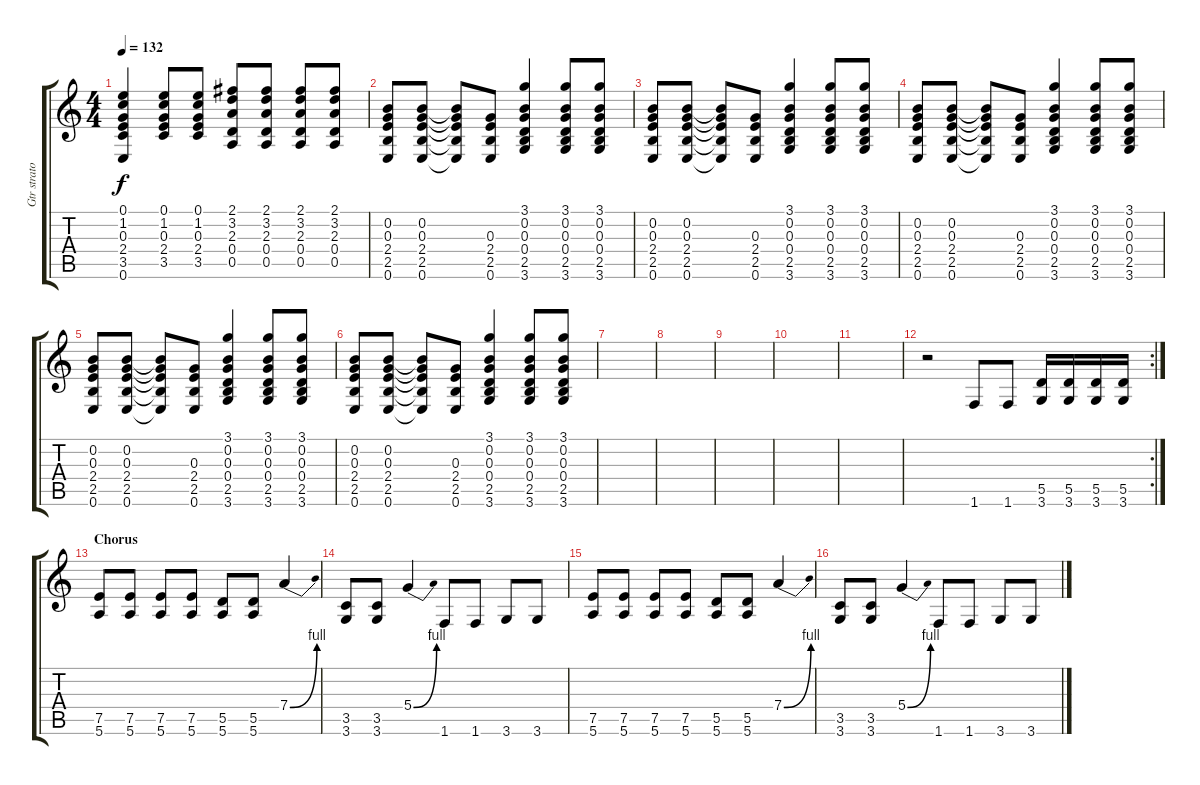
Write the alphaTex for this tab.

\track ("Gtr strato disto" "Gtr strato") {instrument distortionguitar}
\staff {score tabs}
\tuning (E4 B3 G3 D3 A2 E2) {hide}
\ts (4 4)
\tempo 132
\clef g2
\ks c
(0.1 1.2 0.3 2.4 3.5 0.6).4{dy f} (0.1 1.2 0.3 2.4 3.5).8 (0.1 1.2 0.3 2.4 3.5).8 (2.1 3.2 2.3 0.4 0.5).8 (2.1 3.2 2.3 0.4 0.5).8 (2.1 3.2 2.3 0.4 0.5).8 (2.1 3.2 2.3 0.4 0.5).8 |
(0.2 0.3 2.4 2.5 0.6).8 (0.2 0.3 2.4 2.5 0.6).8 (0.2{t} 0.3{t} 2.4{t} 2.5{t} 0.6{t}).8 (0.3 2.4 2.5 0.6).8 (3.1 0.2 0.3 0.4 2.5 3.6).4 (3.1 0.2 0.3 0.4 2.5 3.6).8 (3.1 0.2 0.3 0.4 2.5 3.6).8 |
(0.2 0.3 2.4 2.5 0.6).8 (0.2 0.3 2.4 2.5 0.6).8 (0.2{t} 0.3{t} 2.4{t} 2.5{t} 0.6{t}).8 (0.3 2.4 2.5 0.6).8 (3.1 0.2 0.3 0.4 2.5 3.6).4 (3.1 0.2 0.3 0.4 2.5 3.6).8 (3.1 0.2 0.3 0.4 2.5 3.6).8 |
(0.2 0.3 2.4 2.5 0.6).8 (0.2 0.3 2.4 2.5 0.6).8 (0.2{t} 0.3{t} 2.4{t} 2.5{t} 0.6{t}).8 (0.3 2.4 2.5 0.6).8 (3.1 0.2 0.3 0.4 2.5 3.6).4 (3.1 0.2 0.3 0.4 2.5 3.6).8 (3.1 0.2 0.3 0.4 2.5 3.6).8 |
(0.2 0.3 2.4 2.5 0.6).8 (0.2 0.3 2.4 2.5 0.6).8 (0.2{t} 0.3{t} 2.4{t} 2.5{t} 0.6{t}).8 (0.3 2.4 2.5 0.6).8 (3.1 0.2 0.3 0.4 2.5 3.6).4 (3.1 0.2 0.3 0.4 2.5 3.6).8 (3.1 0.2 0.3 0.4 2.5 3.6).8 |
(0.2 0.3 2.4 2.5 0.6).8 (0.2 0.3 2.4 2.5 0.6).8 (0.2{t} 0.3{t} 2.4{t} 2.5{t} 0.6{t}).8 (0.3 2.4 2.5 0.6).8 (3.1 0.2 0.3 0.4 2.5 3.6).4 (3.1 0.2 0.3 0.4 2.5 3.6).8 (3.1 0.2 0.3 0.4 2.5 3.6).8 |
|
|
|
|
|
\rc 2
r.2 1.6.8 1.6.8 (5.5 3.6).16 (5.5 3.6).16 (5.5 3.6).16 (5.5 3.6).16 |
\section ("" "Chorus")
(7.5 5.6).8 (7.5 5.6).8{instrument distortionguitar} (7.5 5.6).8 (7.5 5.6).8 (5.5 5.6).8 (5.5 5.6).8 7.4{be (bend 0 0 60 4)}.4 |
(3.5 3.6).8 (3.5 3.6).8 5.4{be (bend 0 0 60 4)}.4 1.6.8 1.6.8 3.6.8 3.6.8 |
(7.5 5.6).8 (7.5 5.6).8{instrument distortionguitar} (7.5 5.6).8 (7.5 5.6).8 (5.5 5.6).8 (5.5 5.6).8 7.4{be (bend 0 0 60 4)}.4 |
(3.5 3.6).8 (3.5 3.6).8 5.4{be (bend 0 0 60 4)}.4 1.6.8 1.6.8 3.6.8 3.6.8
